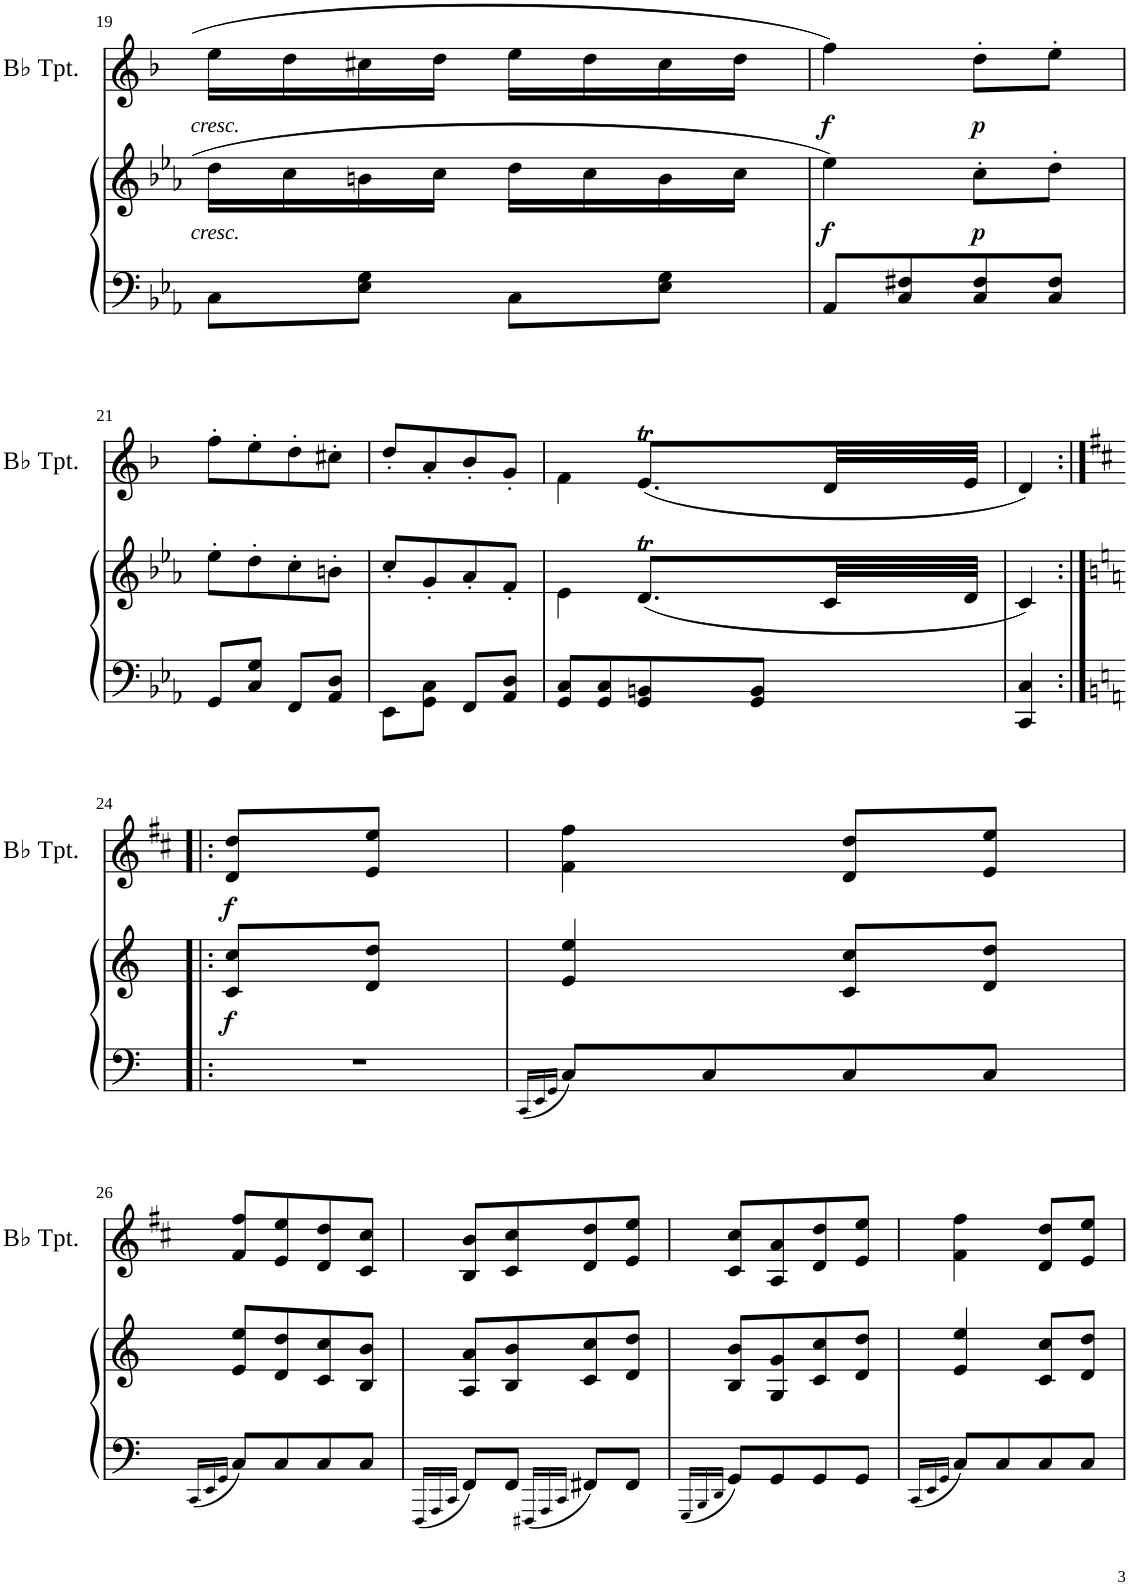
**kern	**kern	**dynam	**kern	**dynam
*part2	*part2	*part2	*part1	*part1
*staff3	*staff2	*staff2/3	*staff1	*staff1
*I"Piano	*	*	*I"Bb Trumpet	*
*I'Pno	*	*	*I'Bb Tpt.	*
!!LO:PB:g=z
*clefF4	*clefG2	*	*clefG2	*
*	*	*	*Trd1c2	*
*k[b-e-a-]	*k[b-e-a-]	*	*k[b-]	*
*M2/4	*M2/4	*	*M2/4	*
=19	=19	=19	=19	=19
!	!	!LO:DY:b	!	!LO:DY:b
8C\L	16dd\LL	other-dynamics	16ee\LL	other-dynamics
.	16cc\	.	16dd\	.
8E-\ 8G\J	16bn\	.	16cc#X\	.
.	16cc\JJ	.	16dd\JJ	.
8C\L	16dd\LL	.	16ee\LL	.
.	16cc\	.	16dd\	.
8E-\ 8G\J	16b\	.	16cc#\	.
.	16cc\JJ	.	16dd\JJ	.
=20	=20	=20	=20	=20
!	!	!LO:DY:b	!	!LO:DY:b
8AA-/L	4ee-\	f	4ff\	f
8C/ 8F#X/	.	.	.	.
!	!	!LO:DY:b	!	!LO:DY:b
8C/ 8F#/	8cc'\L	p	8dd'\L	p
8C/ 8F#/J	8dd'\J	.	8ee'\J	.
!!LO:LB:g=z
=21	=21	=21	=21	=21
8GG/L	8ee-'\L	.	8ff'\L	.
8C/ 8G/J	8dd'\	.	8ee'\	.
8FF/L	8cc'\	.	8dd'\	.
8AA-/ 8D/J	8bn'\J	.	8cc#X'\J	.
=22	=22	=22	=22	=22
8EE-\L	8cc'/L	.	8dd'/L	.
8GG\ 8C\J	8g'/	.	8a'/	.
8FF/L	8a-'/	.	8b-'/	.
8AA-/ 8D/J	8f'/J	.	8g'/J	.
=23	=23	=23	=23	=23
*	*^	*	*^	*
8GG/ 8C/L	4e-\	4ryy	.	4f\	4ryy	.
8GG/ 8C/	.	.	.	.	.	.
8GG/ 8BBn/	(<8.d/L	32e-!	.	(<8.e/L	32f!	.
.	.	32d!	.	.	32e!	.
.	.	32e-!	.	.	32f!	.
.	.	32d!	.	.	32e!	.
8GG/ 8BB/J	.	32e-!	.	.	32f!	.
.	.	32d!	.	.	32e!	.
.	32c/LL	16ryy	.	32d/LL	16ryy	.
.	32d/JJJ	.	.	32e/JJJ	.	.
*	*v	*v	*	*	*	*
*	*	*	*v	*v	*
=24	=24	=24	=24	=24
4CC/ 4C/	4c/)	.	4d/)	.
!!LO:LB:g=z
=24:|!|:	=24:|!|:	=24:|!|:	=24:|!|:	=24:|!|:
*k[]	*k[]	*	*k[f#c#]	*
!	!	!LO:DY:b	!	!LO:DY:b
2r	8c/ 8cc/L	f	8d/ 8dd/L	f
.	8d/ 8dd/J	.	8e/ 8ee/J	.
.	4ryy	.	4ryy	.
=25	=25	=25	=25	=25
16qCC/LL	.	.	.	.
16qEE/	.	.	.	.
16qGG/JJ	.	.	.	.
8C/L	4e/ 4ee/	.	4f#\ 4ff#\	.
8C/	.	.	.	.
8C/	8c/ 8cc/L	.	8d/ 8dd/L	.
8C/J	8d/ 8dd/J	.	8e/ 8ee/J	.
!!LO:LB:g=z
=26	=26	=26	=26	=26
16qCC/LL	.	.	.	.
16qEE/	.	.	.	.
16qGG/JJ	.	.	.	.
8C/L	8e/ 8ee/L	.	8f#/ 8ff#/L	.
8C/	8d/ 8dd/	.	8e/ 8ee/	.
8C/	8c/ 8cc/	.	8d/ 8dd/	.
8C/J	8B/ 8b/J	.	8c#/ 8cc#/J	.
=27	=27	=27	=27	=27
16qFFF/LL	.	.	.	.
16qAAA/	.	.	.	.
16qCC/JJ	.	.	.	.
8FF/L	8A/ 8a/L	.	8B/ 8b/L	.
8FF/J	8B/ 8b/	.	8c#/ 8cc#/	.
16qFFF#X/LL	.	.	.	.
16qAAA/	.	.	.	.
16qCC/JJ	.	.	.	.
8FF#X/L	8c/ 8cc/	.	8d/ 8dd/	.
8FF#/J	8d/ 8dd/J	.	8e/ 8ee/J	.
=28	=28	=28	=28	=28
16qGGG/LL	.	.	.	.
16qBBB/	.	.	.	.
16qDD/JJ	.	.	.	.
8GG/L	8B/ 8b/L	.	8c#/ 8cc#/L	.
8GG/	8G/ 8g/	.	8A/ 8a/	.
8GG/	8c/ 8cc/	.	8d/ 8dd/	.
8GG/J	8d/ 8dd/J	.	8e/ 8ee/J	.
=29	=29	=29	=29	=29
16qCC/LL	.	.	.	.
16qEE/	.	.	.	.
16qGG/JJ	.	.	.	.
8C/L	4e/ 4ee/	.	4f#\ 4ff#\	.
8C/	.	.	.	.
8C/	8c/ 8cc/L	.	8d/ 8dd/L	.
8C/J	8d/ 8dd/J	.	8e/ 8ee/J	.
=	=	=	=	=
*-	*-	*-	*-	*-
